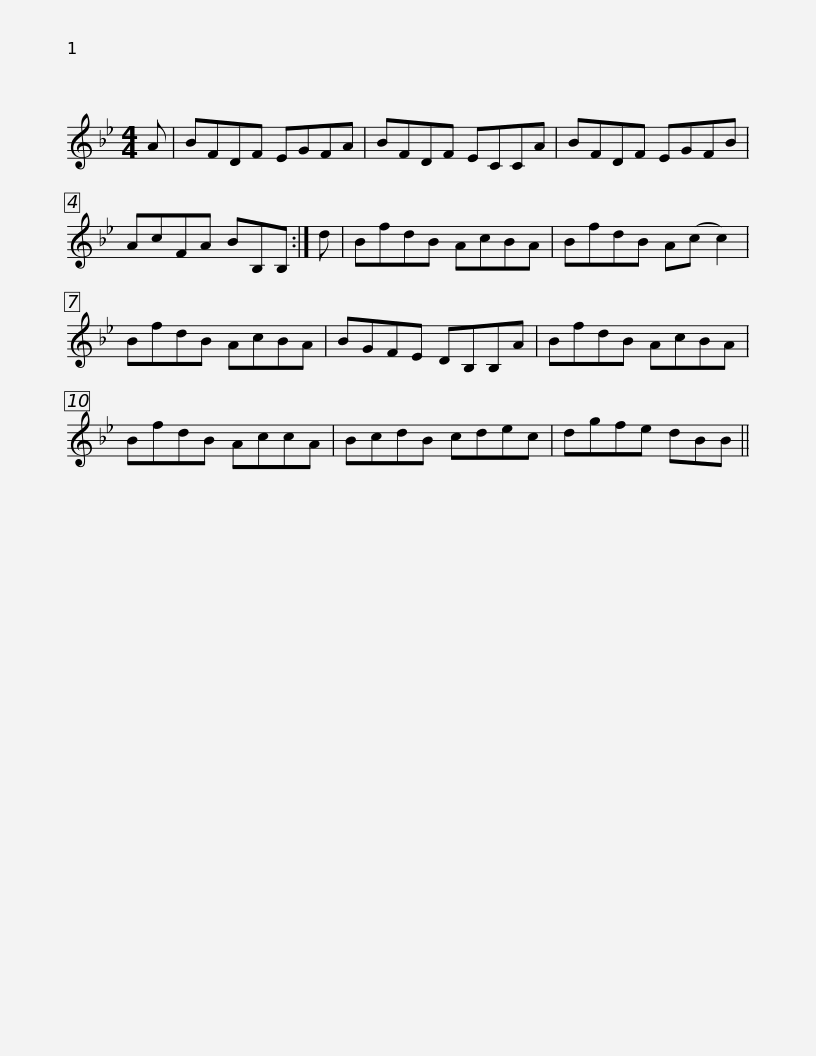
X:1
L:1/8
M:4/4
I:linebreak $
K:Bb
V:1 treble
V:1
 A | BFDF EGFA | BFDF ECCA | BFDF EGFB | AcFA BB,B, :| %5
 d | BfdB AcBA |$ BfdB A(c c2) | BfdB AcBA | BGFE DB,B,A | %10
 BfdB AcBA | BfdB AccA |$ BcdB cdec | dgfe dBB || %14
